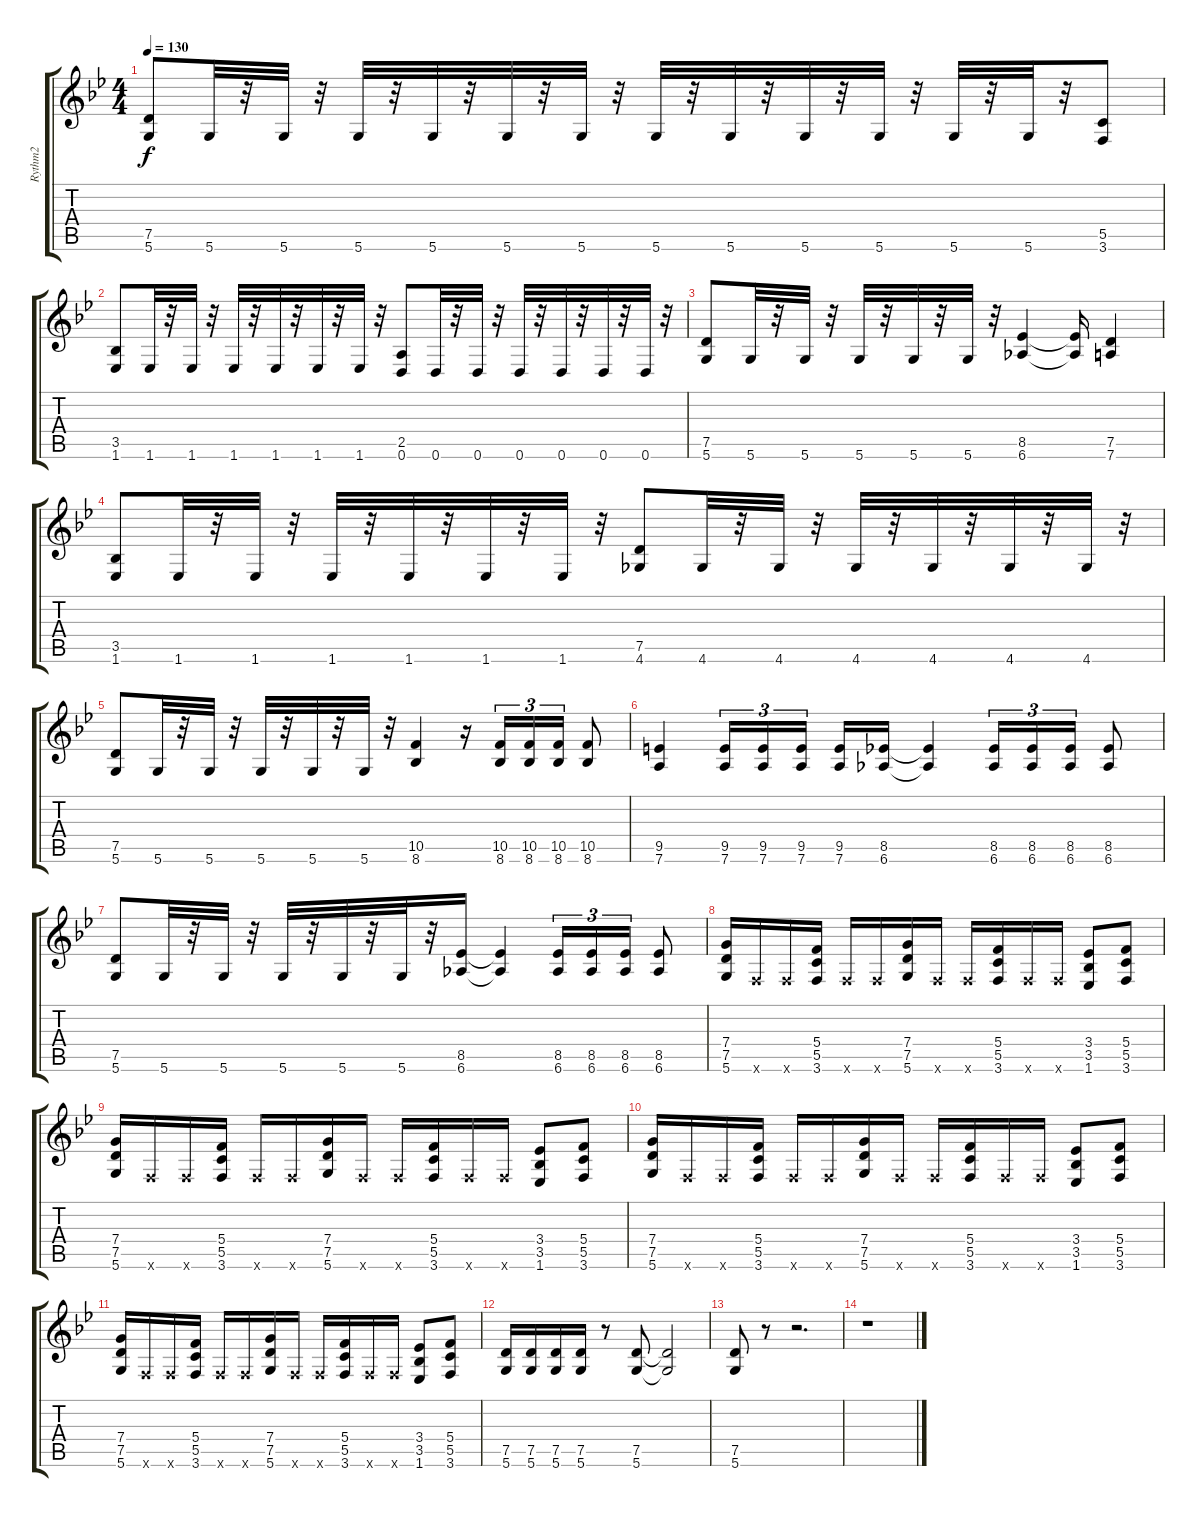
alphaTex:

\track ("Rythm2" "Rythm2") {instrument overdrivenguitar}
\staff {score tabs}
\tuning (D4 A3 F3 C3 G2 D2) {hide}
\ts (4 4)
\tempo 130
\clef g2
\ks bb
(7.5 5.6).8{dy f} 5.6.32 r.32 5.6.32 r.32 5.6.32 r.32 5.6.32 r.32 5.6.32 r.32 5.6.32 r.32 5.6.32 r.32 5.6.32 r.32 5.6.32 r.32 5.6.32 r.32 5.6.32 r.32 5.6.32 r.32 (5.5 3.6).8 |
(3.5 1.6).8 1.6.32 r.32 1.6.32 r.32 1.6.32 r.32 1.6.32 r.32 1.6.32 r.32 1.6.32 r.32 (2.5 0.6).8 0.6.32 r.32 0.6.32 r.32 0.6.32 r.32 0.6.32 r.32 0.6.32 r.32 0.6.32 r.32 |
(7.5 5.6).8 5.6.32 r.32 5.6.32 r.32 5.6.32 r.32 5.6.32 r.32 5.6.32 r.32 (8.5 6.6).4 (8.5{t} 6.6{t}).16 (7.5 7.6).4 |
(3.5 1.6).8 1.6.32 r.32 1.6.32 r.32 1.6.32 r.32 1.6.32 r.32 1.6.32 r.32 1.6.32 r.32 (7.5 4.6).8 4.6.32 r.32 4.6.32 r.32 4.6.32 r.32 4.6.32 r.32 4.6.32 r.32 4.6.32 r.32 |
(7.5 5.6).8 5.6.32 r.32 5.6.32 r.32 5.6.32 r.32 5.6.32 r.32 5.6.32 r.32 (10.5 8.6).4 r.16 (10.5 8.6).16{tu (3 2)} (10.5 8.6).16{tu (3 2)} (10.5 8.6).16{tu (3 2)} (10.5 8.6).8 |
(9.5 7.6).4 (9.5 7.6).16{tu (3 2)} (9.5 7.6).16{tu (3 2)} (9.5 7.6).16{tu (3 2) beam splitsecondary} (9.5 7.6).16 (8.5 6.6).16 (8.5{t} 6.6{t}).4 (8.5 6.6).16{tu (3 2)} (8.5 6.6).16{tu (3 2)} (8.5 6.6).16{tu (3 2)} (8.5 6.6).8 |
(7.5 5.6).8 5.6.32 r.32 5.6.32 r.32 5.6.32 r.32 5.6.32 r.32 5.6.32 r.32 (8.5 6.6).16 (8.5{t} 6.6{t}).4 (8.5 6.6).16{tu (3 2)} (8.5 6.6).16{tu (3 2)} (8.5 6.6).16{tu (3 2)} (8.5 6.6).8 |
(7.4 7.5 5.6).16 3.6{x}.16 3.6{x}.16 (5.4 5.5 3.6).16 3.6{x}.16 3.6{x}.16 (7.4 7.5 5.6).16 3.6{x}.16 3.6{x}.16 (5.4 5.5 3.6).16 3.6{x}.16 3.6{x}.16 (3.4 3.5 1.6).8 (5.4 5.5 3.6).8 |
(7.4 7.5 5.6).16 3.6{x}.16 3.6{x}.16 (5.4 5.5 3.6).16 3.6{x}.16 3.6{x}.16 (7.4 7.5 5.6).16 3.6{x}.16 3.6{x}.16 (5.4 5.5 3.6).16 3.6{x}.16 3.6{x}.16 (3.4 3.5 1.6).8 (5.4 5.5 3.6).8 |
(7.4 7.5 5.6).16 3.6{x}.16 3.6{x}.16 (5.4 5.5 3.6).16 3.6{x}.16 3.6{x}.16 (7.4 7.5 5.6).16 3.6{x}.16 3.6{x}.16 (5.4 5.5 3.6).16 3.6{x}.16 3.6{x}.16 (3.4 3.5 1.6).8 (5.4 5.5 3.6).8 |
(7.4 7.5 5.6).16 3.6{x}.16 3.6{x}.16 (5.4 5.5 3.6).16 3.6{x}.16 3.6{x}.16 (7.4 7.5 5.6).16 3.6{x}.16 3.6{x}.16 (5.4 5.5 3.6).16 3.6{x}.16 3.6{x}.16 (3.4 3.5 1.6).8 (5.4 5.5 3.6).8 |
(7.5 5.6).16 (7.5 5.6).16 (7.5 5.6).16 (7.5 5.6).16 r.8 (7.5 5.6).8 (7.5{t} 5.6{t}).2 |
(7.5 5.6).8 r.8 r.2{d} |
r.1
